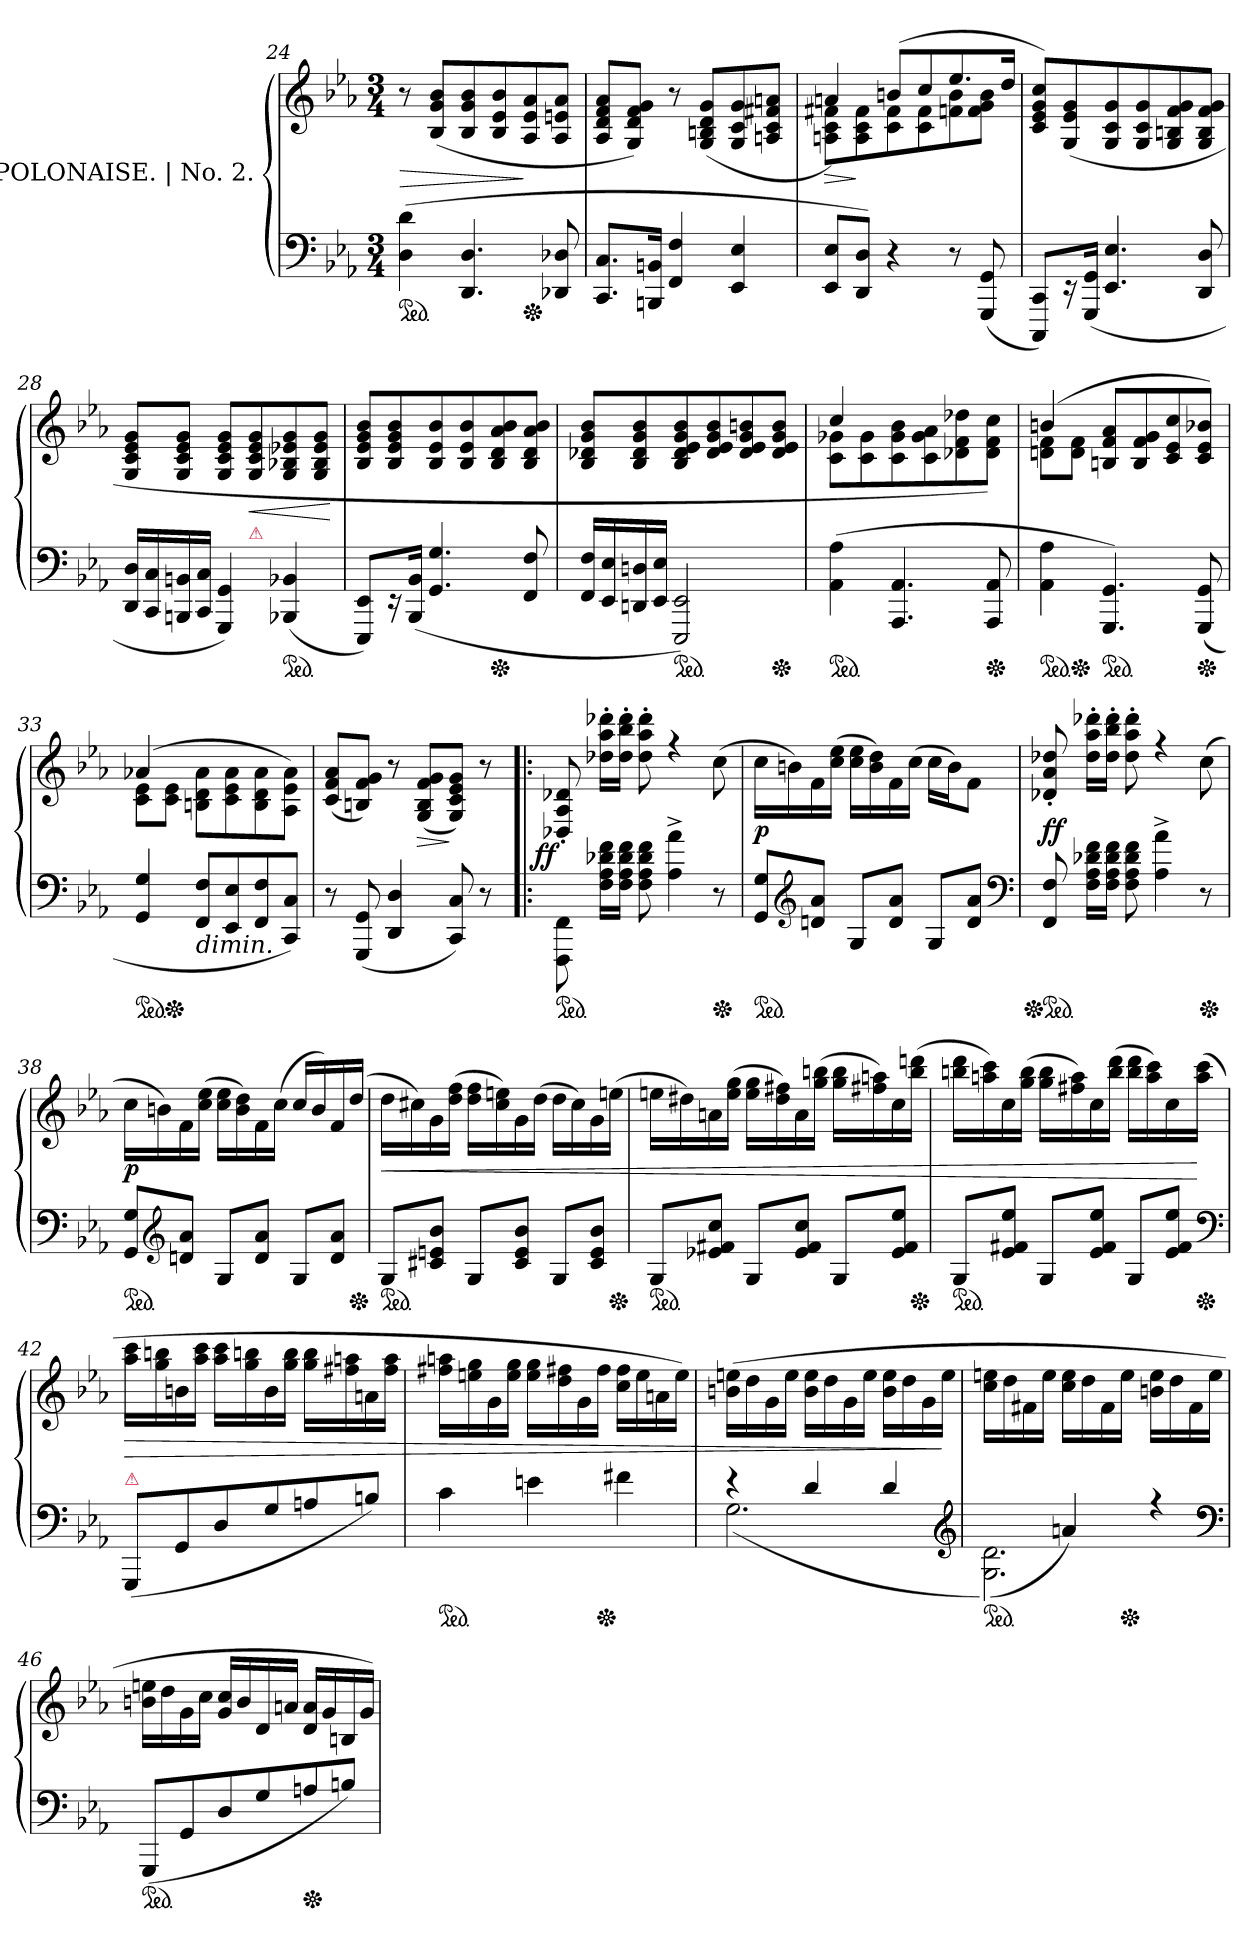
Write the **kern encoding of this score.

**kern	**kern	**dynam
*part1	*part1	*part1
*staff2	*staff1	*staff1/2
*I"POLONAISE. | No. 2.	*	*
*clefF4	*clefG2	*
*k[b-e-a-]	*k[b-e-a-]	*
*c:	*c:	*
*M3/4	*M3/4	*
=24	=24	=24
!	!	!LO:HP:b
*ped	*	*
(>4D 4d	8r	>
.	(>8B- 8g 8b-L	.
4.DD/ 4.D/	8B- 8g 8b-	.
.	8B- 8e- 8b-	.
*Xped	*	*
.	8A- 8e- 8a-	]
8DD-X/ 8D-X/	8A- 8en 8a-J	.
=25	=25	=25
8.CC 8.CL	8A- 8d 8f 8a-L	.
.	8G 8d 8f 8gJ)	.
16BBBn 16BBnJk	.	.
4FF/ 4F/	8r	.
.	(>8G 8Bn 8d 8gL	.
4EE-/ 4E-/	8G 8c 8g	.
.	8An 8c 8f#X 8anJ	.
=26	=26	=26
*	*^	*
!	!	!	!LO:HP:b
8EE-/ 8E-/L	4an)	8An 8c 8f#XL	>
8DD 8DJ)	.	8A 8c 8f#	]
4r	(>8bnL	8c 8f#	.
.	8cc	8c 8f#	.
8r	8.ee-	8fn 8b	.
(<8GGG 8GG	.	8f 8g 8bJ	.
.	16ddJk	.	.
*	*v	*v	*
=27	=27	=27
8CCC 8CCL)	8c 8e- 8g 8ccL)	.
16rEE	(>8G 8e- 8g	.
(>16GGG 16GGJk	.	.
4.EE-/ 4.E-/	8G 8c 8g	.
.	8G 8c 8g	.
.	8G 8Bn 8f 8g	.
8DD 8D	8G 8B 8f 8gJ	.
=28	=28	=28
*^	*	*
16DD/ 16D/LL	4.ryy	8G 8c 8e- 8gL	.
16CC 16C	.	.	.
16BBBn 16BBn	.	8G 8c 8e- 8gJ	.
16CC 16CJJ	.	.	.
4GGG/ 4GG/)	.	8G 8c 8e- 8gL	.
!	!LO:TX:a:color=crimson:t=⚠	!	!
.	4.ryy	8G 8c 8e- 8g	<
*ped	*	*	*
(<4BBB-X/ 4BB-X/	.	8G 8B-X 8e-X 8g	.
.	.	8G 8B- 8e- 8gJ	.
.	.	.	[
*v	*v	*	*
=29	=29	=29
8EEE-/ 8EE-/L)	8B- 8e- 8g 8b-L	.
16rEE	8B- 8e- 8g 8b-	.
(>16BBB-/ 16BB-/Jk	.	.
4.GG/ 4.G/	8B- 8e- 8b-	.
.	8B- 8e- 8b-	.
*Xped	*	*
.	8B- 8d 8a- 8b-	.
8FF 8F	8B- 8d 8a- 8b-J	.
=30	=30	=30
16FF/ 16F/LL	8B- 8d-X 8g 8b-L	.
16EE- 16E-	.	.
16DDn 16Dn	8B- 8d- 8g 8b-	.
16EE- 16E-JJ	.	.
*ped	*	*
2EEE- 2EE-)	8B- 8d- 8e- 8g 8b-	.
.	8d- 8e- 8g 8b-	.
.	8d- 8e- 8g 8bn	.
*Xped	*	*
.	8d- 8e- 8g 8bJ	.
=31	=31	=31
*	*^	*
*ped	*	*	*
(>4AA- 4A-	4cc	8c 8g-XL	.
.	.	8c 8g-	.
4.AAA- 4.AA-	2ryy	8c 8g- 8b-	.
.	.	8c 8g- 8a-	.
.	.	8d-X 8f 8dd-X	.
*Xped	*	*	*
8AAA- 8AA-	.	8d- 8f 8ccJ)	.
=32	=32	=32	=32
*ped	*	*	*
4AA- 4A-	(>4bn	8dn 8fL	.
*Xped	*	*	*
.	.	8d 8fJ	.
*ped	*	*	*
4.GGG 4.GG)	8Bn 8f 8a-L	2ryy	.
.	8B 8f 8g	.	.
.	8c 8e- 8cc	.	.
*Xped	*	*	*
(>8GGG 8GG	8c 8e- 8b-XJ)	.	.
=33	=33	=33	=33
*ped	*	*	*
4GG/ 4G/	(>4a-X	8c 8e-L	.
*Xped	*	*	*
.	.	8c 8e-J	.
!LO:TX:b:i:t=dimin.	!	!	!
8FF/ 8F/L	2ryy	8Bn\ 8d\ 8a-\L	.
8EE- 8E-	.	8c 8e- 8a-	.
8FF 8F	.	8B 8d 8a-	.
8CC 8CJ)	.	8A- 8e- 8a-J)	.
*	*v	*v	*
=34	=34	=34
8r	(>8c 8f 8a-L	.
(>8GGG/ 8GG/	8Bn 8f 8gJ)	.
4DD/ 4D/	8r	.
!	!	!LO:HP:b
.	(>8G 8B 8f 8gL	>
8CC/ 8C/)	8G 8c 8e- 8gJ)	]
8r	8r	.
=35!|:	=35!|:	=35!|:
!	!	!LO:DY:rj
*ped	*	*
8FFF\ 8FF\	8D-X'>/ 8A-'>/ 8d-X'>/	ff
16F 16A- 16d-X 16fLL	16dd-X'> 16aa-'> 16ddd-X'>LL	.
16F 16A- 16d- 16fJJ	16dd-'> 16bb-'> 16ddd-'>JJ	.
8F 8A- 8d- 8f	8dd-'> 8aa-'> 8ddd-'>	.
4A-^>\ 4a-^>\	4rff	.
*Xped	*	*
8r	(>8cc	.
=36	=36	=36
*ped	*	*
8GG\ 8G\L	16ccLL	p
.	16bn)	.
*clefG2	*	*
8dn/ 8a-/J	16f	.
.	(>16cc 16ee-JJ	.
8G/L	16cc 16ee-LL	.
.	16b 16dd)	.
8d 8a-J	16f	.
.	(>16ccJJ	.
8G/L	16cc\LL	.
.	16bJ)	.
8d 8a-J	8fJ	.
*clefF4	*	*
=37	=37	=37
*Xped	*	*
*ped	*	*
8FF/ 8F/	8d-X'>/ 8a-'>/ 8dd-X'>/	ff
16F\ 16A-\ 16d-X\ 16f\LL	16dd-'> 16aa-'> 16ddd-X'>LL	.
16F 16A- 16d- 16fJJ	16dd-'> 16bb-'> 16ddd-'>JJ	.
8F 8A- 8d- 8f	8dd-'> 8aa-'> 8ddd-'>	.
4A-^>\ 4a-^>\	4rff	.
*Xped	*	*
8r	(>8cc	.
=38	=38	=38
*ped	*	*
8GG/ 8G/L	16ccLL	p
.	16bn)	.
*clefG2	*	*
8dn 8a-J	16f	.
.	(>16cc 16ee-JJ	.
8G/L	16cc 16ee-LL	.
.	16b 16dd)	.
8d 8a-J	16f	.
.	(>16ccJJ	.
8G/L	16ccLL	.
.	16b)	.
8d 8a-J	16f	.
*Xped	*	*
.	(>16ddJJ	.
=39	=39	=39
!LO:TX:a:color=crimson:t=⚠	!	!
*ped	*	*
8G/L	16ddLL	<
.	16cc#X)	.
8c#X 8en 8b-J	16g	.
.	(>16dd 16ffJJ	.
8G/L	16dd 16ffLL	.
.	16cc# 16een)	.
8c#/ 8e/ 8b-/J	16g	.
.	(>16ddJJ	.
8G/L	16ddLL	.
.	16cc#)	.
8c# 8e 8b-J	16g	.
*Xped	*	*
.	(>16eenJJ	.
=40	=40	=40
*ped	*	*
8G/L	16eenLL	.
.	16dd#X)	.
8e-X 8f#X 8ccJ	16an	.
.	(>16ee 16ggJJ	.
8G/L	16ee 16ggLL	.
.	16dd# 16ff#X)	.
8e- 8f# 8ccJ	16a	.
.	(>16gg 16bbnJJ	.
8G/L	16gg 16bbLL	.
.	16ff#X 16aan)	.
8e- 8f# 8ee-J	16cc	.
*Xped	*	*
.	(>16bb 16dddnJJ	.
=41	=41	=41
*ped	*	*
8G/L	16bbn 16dddLL	.
.	16aan 16ccc)	.
8e- 8f#X 8ee-J	16cc	.
.	(>16gg 16bbJJ	.
8G/L	16gg 16bbLL	.
.	16ff#X 16aa)	.
8e- 8f# 8ee-J	16cc	.
.	(>16bb 16dddJJ	.
8G/L	16bb 16dddLL	.
.	16aa 16ccc)	.
8e- 8f# 8ee-J	16cc	.
*Xped	*	*
.	(>16aa 16cccJJ	[
*clefF4	*	*
=42	=42	=42
!LO:TX:a:color=crimson:t=⚠	!	!
(<8GGGL	16aa- 16cccLL	>
.	16gg 16bbn	.
8GG	16bn	.
.	16aa- 16cccJJ	.
8D	16aa- 16cccLL	.
.	16gg 16bbn	.
8G	16b	.
.	16gg 16bbJJ	.
8An	16gg 16bbLL	.
.	16ff#X 16aan	.
8BnJ)	16an	.
.	16ff# 16aaJJ	.
=43	=43	=43
*ped	*	*
4c	16ff#X 16aanLL	.
.	16een 16gg	.
.	16g	.
.	16ee 16ggJJ	.
4en	16ee 16ggLL	.
.	16dd 16ff#X	.
.	16g	.
*Xped	*	*
.	16ff#JJ	.
4f#X	16cc 16ff#LL	.
.	16ee	.
.	16an	.
.	16eeJJ)	.
=44	=44	=44
*^	*	*
4r	(<2.G	(>16bn 16eenLL	.
.	.	16dd	.
.	.	16g	.
.	.	16eeJJ	.
4d/	.	16b 16eeLL	.
.	.	16dd	.
.	.	16g	.
.	.	16eeJJ	.
4d/	.	16b 16eeLL	.
.	.	16dd	.
.	.	16g	.
.	.	16eeJJ	]
*clefG2	*	*	*
=45	=45	=45	=45
*ped	*	*	*
4ryy	(>2.G\ 2.d\)	16cc 16eenLL	.
.	.	16dd	.
.	.	16f#X	.
.	.	16eeJJ	.
4an/)	.	16cc 16eeLL	.
.	.	16dd	.
.	.	16f#	.
*Xped	*	*	*
.	.	16eeJJ	.
4r	.	16bn 16eeLL	.
.	.	16dd	.
.	.	16f#	.
.	.	16eeJJ	.
*v	*v	*	*
*clefF4	*	*
=46	=46	=46
!LO:TX:a:color=crimson:t=⚠	!	!
*ped	*	*
(<8GGG/L	16bn 16eenLL	.
.	16dd	.
8GG/	16g	.
.	16ccJJ	.
8D/	16g 16ccLL	.
.	16b	.
8G/	16d	.
.	16anJJ	.
*Xped	*	*
8An/	16d 16aLL	.
.	16g	.
8Bn\J)	16Bn	.
.	16gJJ)	.
=	=	=
*-	*-	*-
